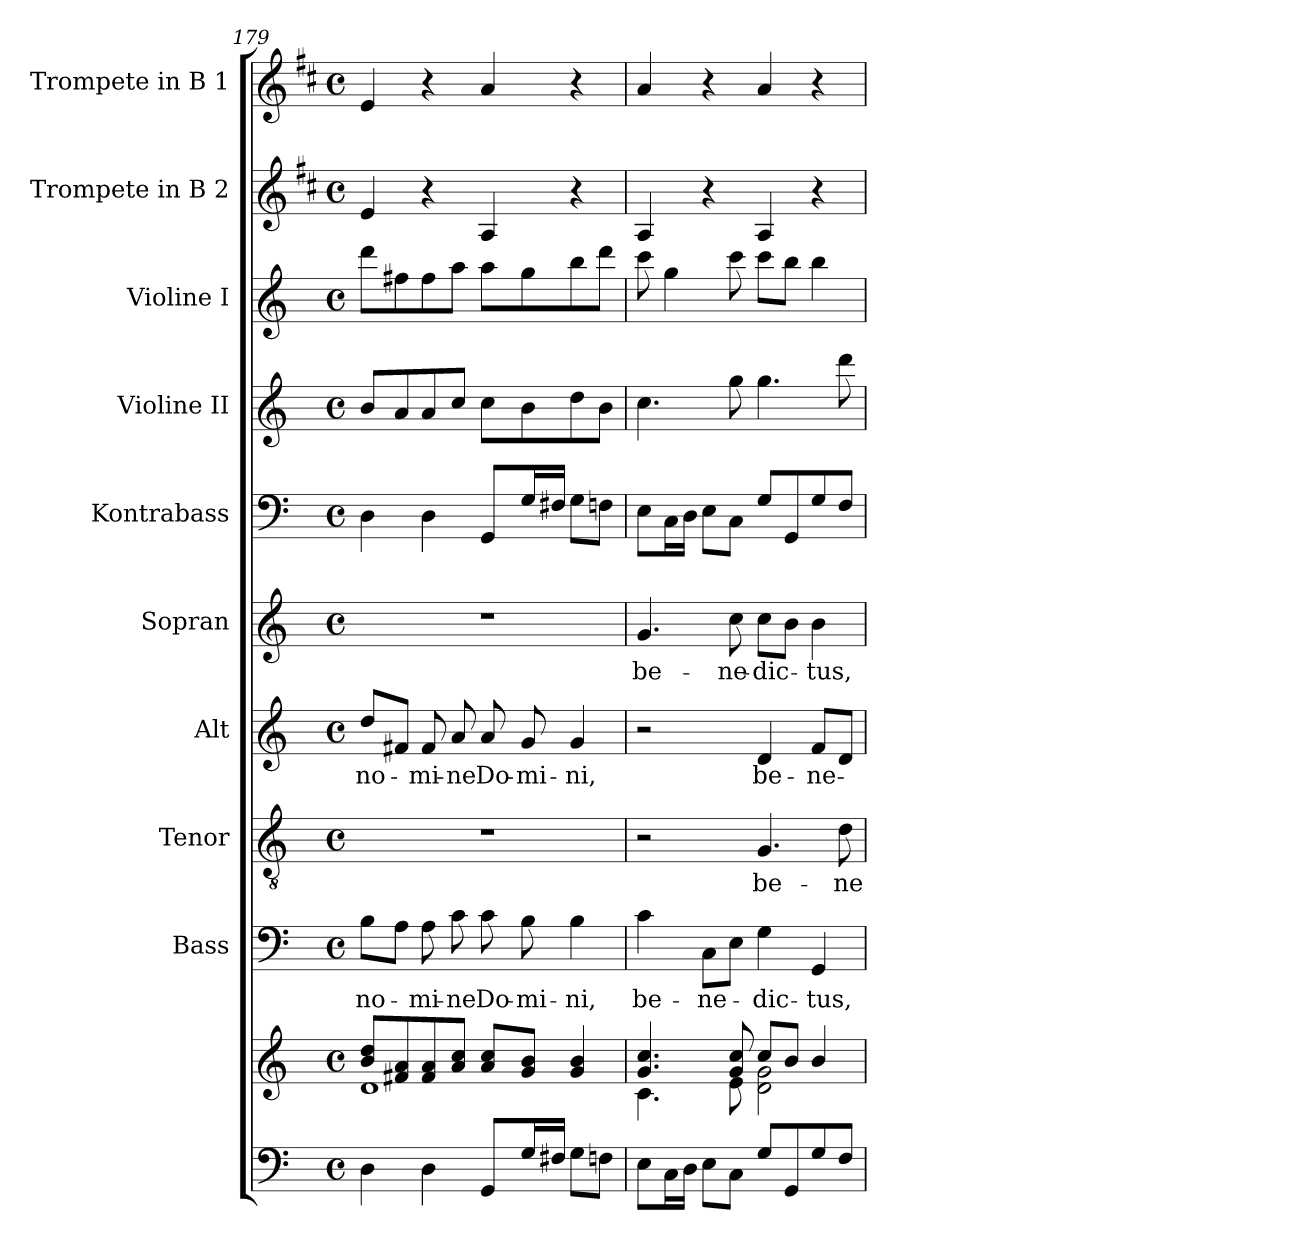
**kern	**kern	**kern	**text	**kern	**text	**kern	**text	**kern	**text	**kern	**kern	**kern	**kern	**kern
*part10	*part10	*part9	*part9	*part8	*part8	*part7	*part7	*part6	*part6	*part5	*part4	*part3	*part2	*part1
*staff11	*staff10	*staff9	*staff9	*staff8	*staff8	*staff7	*staff7	*staff6	*staff6	*staff5	*staff4	*staff3	*staff2	*staff1
*	*	*I"Bass	*	*I"Tenor	*	*I"Alt	*	*I"Sopran	*	*I"Kontrabass	*I"Violine II	*I"Violine I	*I"Trompete in B 2	*I"Trompete in B 1
*	*	*I'B.	*	*I'T.	*	*I'A.	*	*I'S.	*	*I'Kb.	*I'Vl. II	*I'Vl. I	*I'Tr. 2	*I'Tr. 1
*clefF4	*clefG2	*clefF4	*	*clefGv2	*	*clefG2	*	*clefG2	*	*clefF4	*clefG2	*clefG2	*clefG2	*clefG2
*	*	*	*	*	*	*	*	*	*	*ITrd7c12	*	*	*ITrd1c2	*ITrd1c2
*k[]	*k[]	*k[]	*	*k[]	*	*k[]	*	*k[]	*	*k[]	*k[]	*k[]	*k[]	*k[]
*C:	*C:	*C:	*	*C:	*	*C:	*	*C:	*	*C:	*C:	*C:	*C:	*C:
*M4/4	*M4/4	*M4/4	*	*M4/4	*	*M4/4	*	*M4/4	*	*M4/4	*M4/4	*M4/4	*M4/4	*M4/4
*met(c)	*met(c)	*met(c)	*	*met(c)	*	*met(c)	*	*met(c)	*	*met(c)	*met(c)	*met(c)	*met(c)	*met(c)
=179	=179	=179	=179	=179	=179	=179	=179	=179	=179	=179	=179	=179	=179	=179
*	*^	*	*	*	*	*	*	*	*	*	*	*	*	*
!	!	!	!	!LO:LY:b	!	!	!	!LO:LY:b	!	!	!	!	!	!	!
4D\	8b/ 8dd/L	1d	8B\L	no-	1r	.	8dd/L	no-	1r	.	4DD\	8b/L	8ddd\L	4d/	4d/
.	8f#X/ 8a/	.	8A\J	.	.	.	8f#X/J	.	.	.	.	8a/	8ff#X\	.	.
!	!	!	!	!LO:LY:b	!	!	!	!LO:LY:b	!	!	!	!	!	!	!
4D\	8f#/ 8a/	.	8A\	-mi-	.	.	8f#/	-mi-	.	.	4DD\	8a/	8ff#\	4r	4r
!	!	!	!	!LO:LY:b	!	!	!	!LO:LY:b	!	!	!	!	!	!	!
.	8a/ 8cc/J	.	8c\	-ne	.	.	8a/	-ne	.	.	.	8cc/J	8aa\J	.	.
!	!	!	!	!LO:LY:b	!	!	!	!LO:LY:b	!	!	!	!	!	!	!
8GG/L	8a/ 8cc/L	.	8c\	Do-	.	.	8a/	Do-	.	.	8GGG/L	8cc\L	8aa\L	4G/	4g/
!	!	!	!	!LO:LY:b	!	!	!	!LO:LY:b	!	!	!	!	!	!	!
16G/L	8g/ 8b/J	.	8B\	-mi-	.	.	8g/	-mi-	.	.	16GG/L	8b\	8gg\	.	.
16F#X/JJ	.	.	.	.	.	.	.	.	.	.	16FF#X/JJ	.	.	.	.
!	!	!	!	!LO:LY:b	!	!	!	!LO:LY:b	!	!	!	!	!	!	!
8G\L	4g/ 4b/	.	4B\	-ni,	.	.	4g/	-ni,	.	.	8GG\L	8dd\	8bb\	4r	4r
8Fn\J	.	.	.	.	.	.	.	.	.	.	8FFn\J	8b\J	8ddd\J	.	.
!!LO:PB:g=z
=180	=180	=180	=180	=180	=180	=180	=180	=180	=180	=180	=180	=180	=180	=180	=180
!	!	!	!	!LO:LY:b	!	!	!	!	!	!LO:LY:b	!	!	!	!	!
8E\L	4.g/ 4.cc/	4.c\	4c\	be-	2r	.	2r	.	4.g/	be-	8EE\L	4.cc\	8ccc\	4G/	4g/
16C\L	.	.	.	.	.	.	.	.	.	.	16CC\L	.	4gg\	.	.
16D\JJ	.	.	.	.	.	.	.	.	.	.	16DD\JJ	.	.	.	.
!	!	!	!	!LO:LY:b	!	!	!	!	!	!	!	!	!	!	!
8E\L	.	.	8C\L	-ne-	.	.	.	.	.	.	8EE\L	.	.	4r	4r
!	!	!	!	!	!	!	!	!	!	!LO:LY:b	!	!	!	!	!
8C\J	8g/ 8cc/	8e\	8E\J	.	.	.	.	.	8cc\	-ne-	8CC\J	8gg\	8ccc\	.	.
!	!	!	!	!LO:LY:b	!	!LO:LY:b	!	!LO:LY:b	!	!LO:LY:b	!	!	!	!	!
8G/L	8cc/L	2d\ 2g\	4G\	-dic-	4.G/	be-	4d/	be-	8cc\L	-dic-	8GG/L	4.gg\	8ccc\L	4G/	4g/
8GG/	8b/J	.	.	.	.	.	.	.	8b\J	.	8GGG/	.	8bb\J	.	.
!	!	!	!	!LO:LY:b	!	!	!	!LO:LY:b	!	!LO:LY:b	!	!	!	!	!
8G/	4b/	.	4GG/	-tus,	.	.	8f/L	-ne-	4b\	-tus,	8GG/	.	4bb\	4r	4r
!	!	!	!	!	!	!LO:LY:b	!	!	!	!	!	!	!	!	!
8F/J	.	.	.	.	8d\	-ne-	8d/J	.	.	.	8FF/J	8ddd\	.	.	.
*	*v	*v	*	*	*	*	*	*	*	*	*	*	*	*	*
=	=	=	=	=	=	=	=	=	=	=	=	=	=	=
*-	*-	*-	*-	*-	*-	*-	*-	*-	*-	*-	*-	*-	*-	*-
